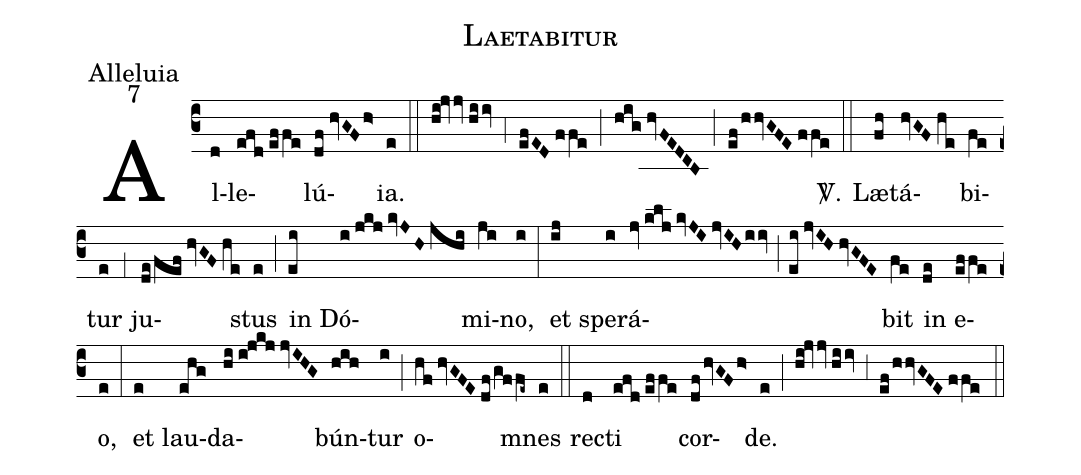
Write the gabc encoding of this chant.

name:Laetabitur;
office-part:Alleluia;
mode:7;
%%
(c3) Al(d)le(efd//effe)lú(df//hvGF/h>)ia.(e) (::) (hi!jvv//hiiv) (;4) (efED//ffe) (;) (hig//hvFEDCB) (;) (ef/hhvGFE//ffe) <sp>V/</sp>.(::) Læ(fh)tá(hvGF//he)bi(fe)tur(e) (;1) ju(de/fef//hvGF//he)stus(e) (;) in(ei) Dó(i//jkj//kvJH//jhi)mi(ji)no,(i) (:) et(ij) spe(i)rá(jv//klj//kvJI//jvIH/iiv;ei//jvIH//hvGFE)bit(fe) in(de) e(effe)o,(e) (:) et(e) lau(ehg)da(hi//i!jkj//jvIHG)bún(hih)tur(i) (;) o(hf//hvGFE//df/gffe~)mnes(e) (::) re(d)cti(efd//effe) cor(df/hvGF/h>)de.(e) (;) (hi!jvv//hiiv) (;3) (ef/hhvGFE//ffe) (::)
